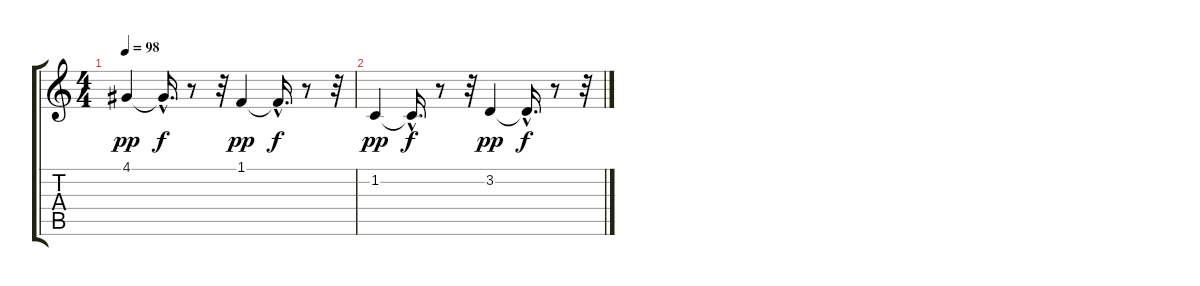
\track "" {instrument acousticgrandpiano}
\staff {score tabs}
\tuning (E4 B3 G3 D3 A2 E2) {hide}
\ts (4 4)
\tempo 98
\clef g2
\ks c
4.1.4{dy pp} 4.1{hac t}.16{d dy f} r.8 r.32 1.1.4{dy pp} 1.1{hac t}.16{d dy f} r.8 r.32 |
1.2.4{dy pp} 1.2{hac t}.16{d dy f} r.8 r.32 3.2.4{dy pp} 3.2{hac t}.16{d dy f} r.8 r.32
